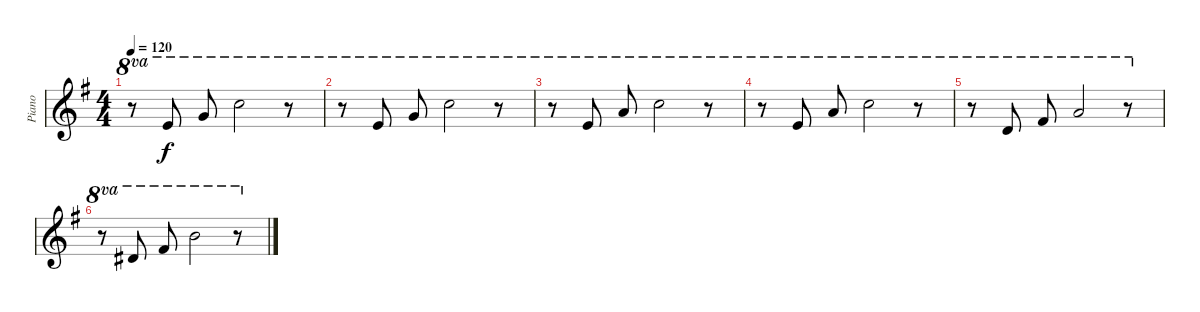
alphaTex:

\track ("Piano" "Piano") {instrument acousticgrandpiano}
\staff {score}
\tuning (E4 B3 G3 D3 A2 E2 B1) {hide}
\ts (4 4)
\tempo 120
\clef g2
\ks g
r.8{ot 8va dy f} 17.2.8{ot 8va} 15.1.8{ot 8va} 20.1.2{ot 8va} r.8{ot 8va} |
r.8{ot 8va} 17.2.8{ot 8va} 15.1.8{ot 8va} 20.1.2{ot 8va} r.8{ot 8va} |
r.8{ot 8va} 17.2.8{ot 8va} 17.1.8{ot 8va} 20.1.2{ot 8va} r.8{ot 8va} |
r.8{ot 8va} 17.2.8{ot 8va} 17.1.8{ot 8va} 20.1.2{ot 8va} r.8{ot 8va} |
r.8{ot 8va} 19.3.8{ot 8va} 19.2.8{ot 8va} 17.1.2{ot 8va} r.8{ot 8va} |
r.8{ot 8va} 16.2.8{ot 8va} 14.1.8{ot 8va} 19.1.2{ot 8va} r.8{ot 8va}
